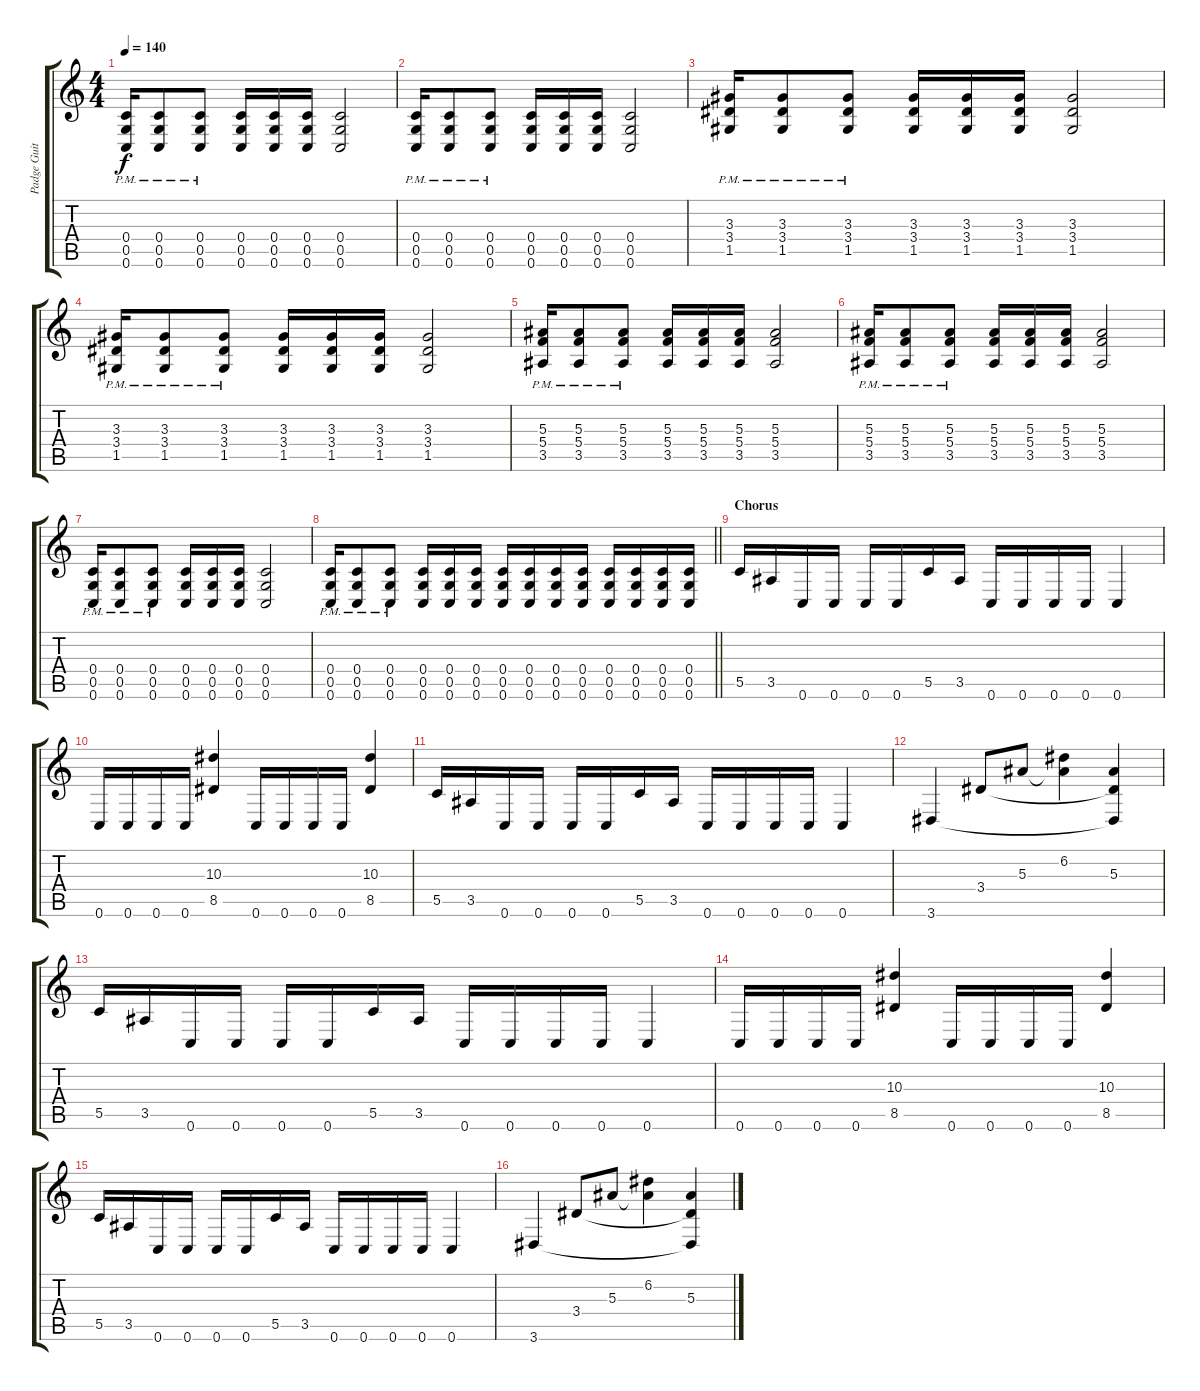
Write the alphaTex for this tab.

\track ("Padge Guitar" "Padge Guit") {instrument distortionguitar}
\staff {score tabs}
\tuning (D4 A3 F3 C3 G2 C2) {hide}
\ts (4 4)
\tempo 140
\clef g2
\ks c
(0.4{pm} 0.5{pm} 0.6{pm}).16{dy f} (0.4{pm} 0.5{pm} 0.6{pm}).8 (0.4{pm} 0.5{pm} 0.6{pm}).8 (0.4 0.5 0.6).16 (0.4 0.5 0.6).16 (0.4 0.5 0.6).16 (0.4 0.5 0.6).2 |
(0.4{pm} 0.5{pm} 0.6{pm}).16 (0.4{pm} 0.5{pm} 0.6{pm}).8 (0.4{pm} 0.5{pm} 0.6{pm}).8 (0.4 0.5 0.6).16 (0.4 0.5 0.6).16 (0.4 0.5 0.6).16 (0.4 0.5 0.6).2 |
(3.3{pm} 3.4{pm} 1.5{pm}).16 (3.3{pm} 3.4{pm} 1.5{pm}).8 (3.3{pm} 3.4{pm} 1.5{pm}).8 (3.3 3.4 1.5).16 (3.3 3.4 1.5).16 (3.3 3.4 1.5).16 (3.3 3.4 1.5).2 |
(3.3{pm} 3.4{pm} 1.5{pm}).16 (3.3{pm} 3.4{pm} 1.5{pm}).8 (3.3{pm} 3.4{pm} 1.5{pm}).8 (3.3 3.4 1.5).16 (3.3 3.4 1.5).16 (3.3 3.4 1.5).16 (3.3 3.4 1.5).2 |
(5.3{pm} 5.4{pm} 3.5{pm}).16 (5.3{pm} 5.4{pm} 3.5{pm}).8 (5.3{pm} 5.4{pm} 3.5{pm}).8 (5.3 5.4 3.5).16 (5.3 5.4 3.5).16 (5.3 5.4 3.5).16 (5.3 5.4 3.5).2 |
(5.3{pm} 5.4{pm} 3.5{pm}).16 (5.3{pm} 5.4{pm} 3.5{pm}).8 (5.3{pm} 5.4{pm} 3.5{pm}).8 (5.3 5.4 3.5).16 (5.3 5.4 3.5).16 (5.3 5.4 3.5).16 (5.3 5.4 3.5).2 |
(0.4{pm} 0.5{pm} 0.6{pm}).16 (0.4{pm} 0.5{pm} 0.6{pm}).8 (0.4{pm} 0.5{pm} 0.6{pm}).8 (0.4 0.5 0.6).16 (0.4 0.5 0.6).16 (0.4 0.5 0.6).16 (0.4 0.5 0.6).2 |
\barLineRight lightlight
(0.4{pm} 0.5{pm} 0.6{pm}).16 (0.4{pm} 0.5{pm} 0.6{pm}).8 (0.4{pm} 0.5{pm} 0.6{pm}).8 (0.4 0.5 0.6).16 (0.4 0.5 0.6).16 (0.4 0.5 0.6).16 (0.4 0.5 0.6).16 (0.4 0.5 0.6).16 (0.4 0.5 0.6).16 (0.4 0.5 0.6).16 (0.4 0.5 0.6).16 (0.4 0.5 0.6).16 (0.4 0.5 0.6).16 (0.4 0.5 0.6).16 |
\section ("" "Chorus")
5.5.16 3.5.16 0.6.16 0.6.16 0.6.16 0.6.16 5.5.16 3.5.16 0.6.16 0.6.16 0.6.16 0.6.16 0.6.4 |
0.6.16 0.6.16 0.6.16 0.6.16 (10.3 8.5).4 0.6.16 0.6.16 0.6.16 0.6.16 (10.3 8.5).4 |
5.5.16 3.5.16 0.6.16 0.6.16 0.6.16 0.6.16 5.5.16 3.5.16 0.6.16 0.6.16 0.6.16 0.6.16 0.6.4 |
3.6.4 3.4.8 5.3.8 (6.2 5.3{t}).4 (5.3 3.4{t} 3.6{t}).4 |
5.5.16 3.5.16 0.6.16 0.6.16 0.6.16 0.6.16 5.5.16 3.5.16 0.6.16 0.6.16 0.6.16 0.6.16 0.6.4 |
0.6.16 0.6.16 0.6.16 0.6.16 (10.3 8.5).4 0.6.16 0.6.16 0.6.16 0.6.16 (10.3 8.5).4 |
5.5.16 3.5.16 0.6.16 0.6.16 0.6.16 0.6.16 5.5.16 3.5.16 0.6.16 0.6.16 0.6.16 0.6.16 0.6.4 |
3.6.4 3.4.8 5.3.8 (6.2 5.3{t}).4 (5.3 3.4{t} 3.6{t}).4
